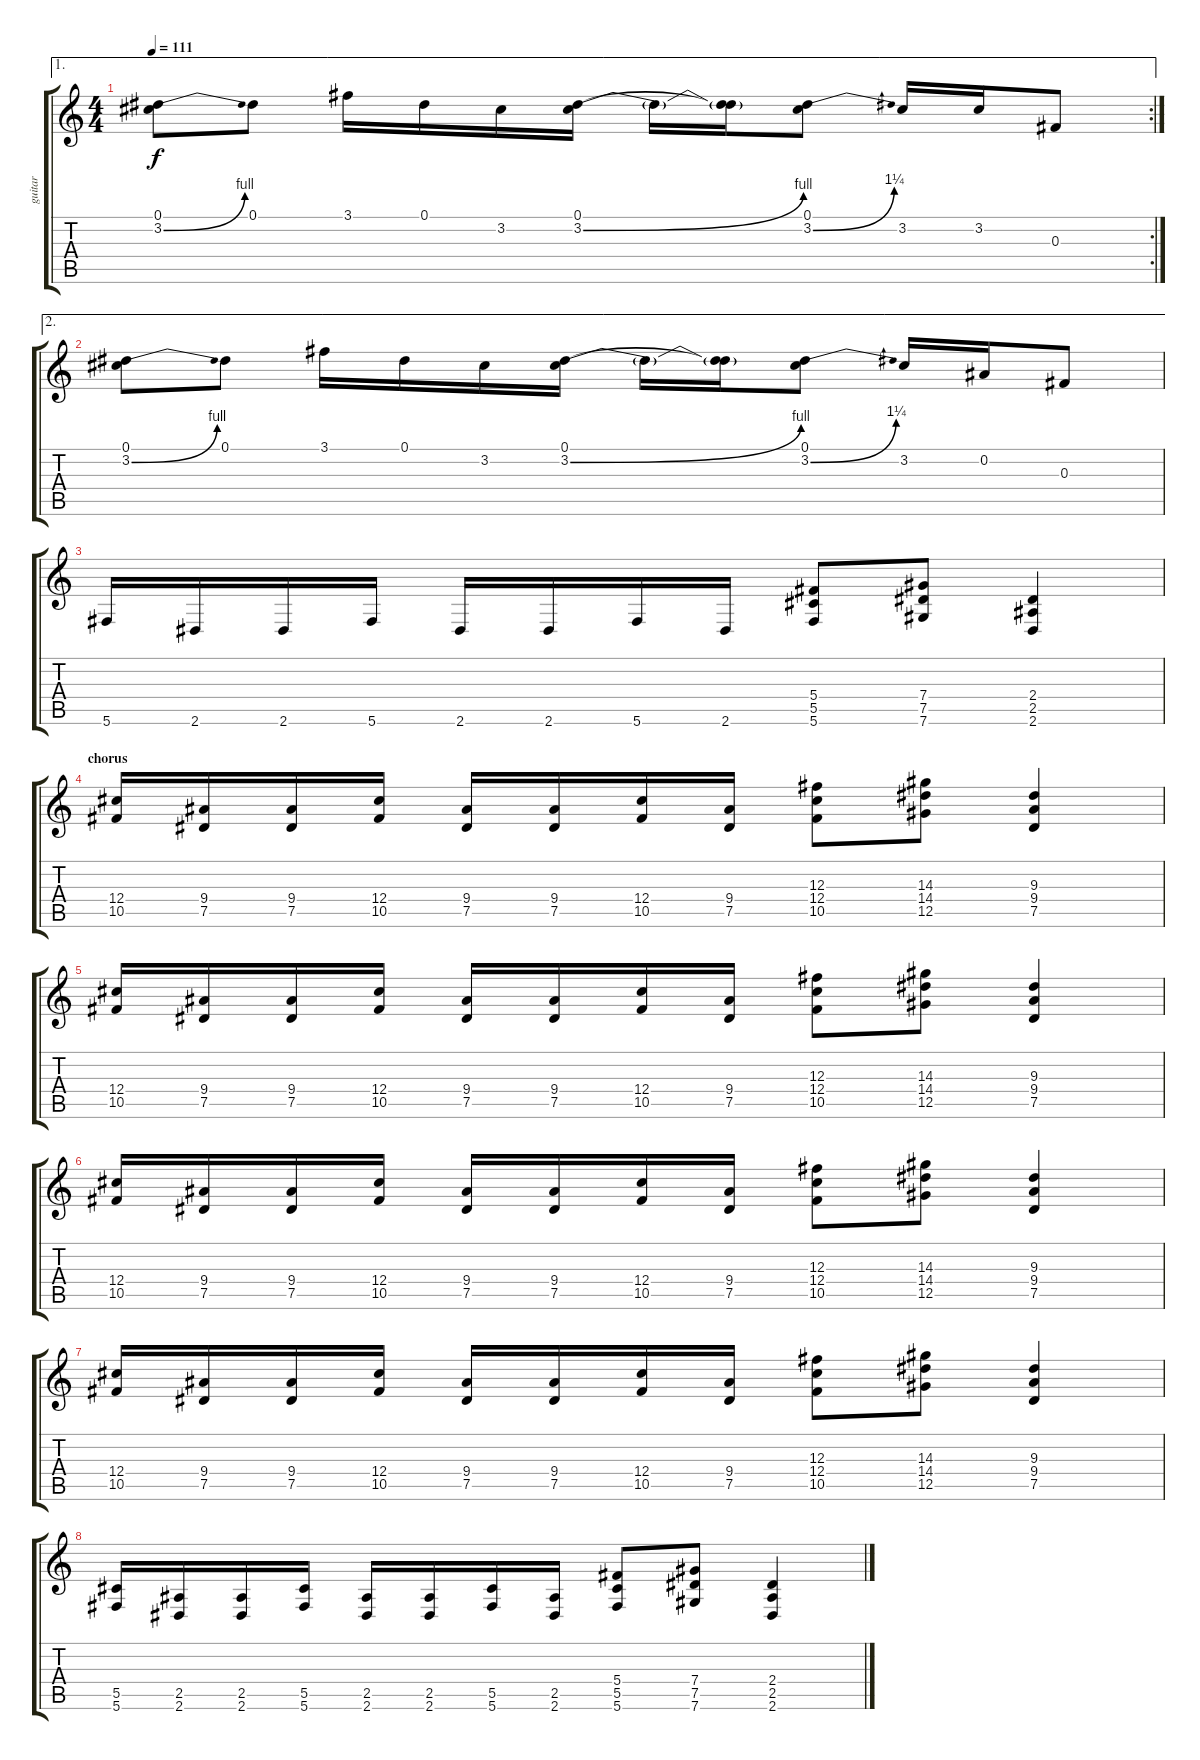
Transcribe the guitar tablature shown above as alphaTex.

\track ("guitar" "guitar") {instrument distortionguitar}
\staff {score tabs}
\tuning (Eb4 Bb3 Gb3 Db3 Ab2 Db2) {hide}
\ae 1
\rc 2
\ts (4 4)
\tempo 111
\clef g2
\ks c
(0.1 3.2{be (bend 0 0 60 4)}).8{dy f} 0.1.8 3.1.16 0.1.16 3.2.16 (0.1 3.2{be (bend 0 0 60 4)}).16 3.2{t}.16 (0.1{t} 3.2{t}).16 (0.1 3.2{be (bend 0 0 60 5)}).8 3.2.16 3.2.16 0.3.8 |
\ae 2
(0.1 3.2{be (bend 0 0 60 4)}).8 0.1.8 3.1.16 0.1.16 3.2.16 (0.1 3.2{be (bend 0 0 60 4)}).16 3.2{t}.16 (0.1{t} 3.2{t}).16 (0.1 3.2{be (bend 0 0 60 5)}).8 3.2.16 0.2.16 0.3.8 |
5.6.16{instrument electricguitarmuted} 2.6.16 2.6.16 5.6.16 2.6.16 2.6.16 5.6.16 2.6.16 (5.4 5.5 5.6).8{instrument distortionguitar} (7.4 7.5 7.6).8 (2.4 2.5 2.6).4 |
\section ("" "chorus")
(12.4 10.5).16 (9.4 7.5).16 (9.4 7.5).16 (12.4 10.5).16 (9.4 7.5).16 (9.4 7.5).16 (12.4 10.5).16 (9.4 7.5).16 (12.3 12.4 10.5).8 (14.3 14.4 12.5).8 (9.3 9.4 7.5).4 |
(12.4 10.5).16 (9.4 7.5).16 (9.4 7.5).16 (12.4 10.5).16 (9.4 7.5).16 (9.4 7.5).16 (12.4 10.5).16 (9.4 7.5).16 (12.3 12.4 10.5).8 (14.3 14.4 12.5).8 (9.3 9.4 7.5).4 |
(12.4 10.5).16 (9.4 7.5).16 (9.4 7.5).16 (12.4 10.5).16 (9.4 7.5).16 (9.4 7.5).16 (12.4 10.5).16 (9.4 7.5).16 (12.3 12.4 10.5).8 (14.3 14.4 12.5).8 (9.3 9.4 7.5).4 |
(12.4 10.5).16 (9.4 7.5).16 (9.4 7.5).16 (12.4 10.5).16 (9.4 7.5).16 (9.4 7.5).16 (12.4 10.5).16 (9.4 7.5).16 (12.3 12.4 10.5).8 (14.3 14.4 12.5).8 (9.3 9.4 7.5).4 |
(5.5 5.6).16 (2.5 2.6).16 (2.5 2.6).16 (5.5 5.6).16 (2.5 2.6).16 (2.5 2.6).16 (5.5 5.6).16 (2.5 2.6).16 (5.4 5.5 5.6).8 (7.4 7.5 7.6).8 (2.4 2.5 2.6).4
